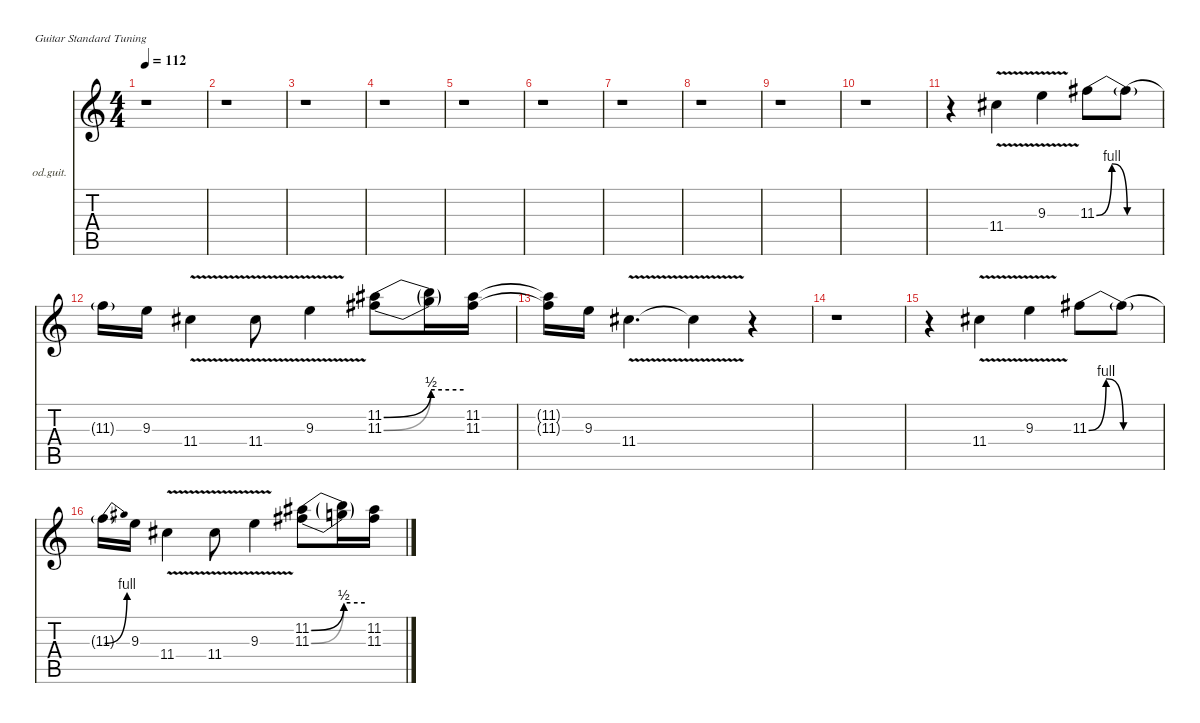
\defaultSystemsLayout 4
\hideDynamics
\bracketExtendMode nobrackets
\firstSystemTrackNameOrientation horizontal
\otherSystemsTrackNameOrientation horizontal
\track ("Gtr. 3" "od.guit.") {instrument overdrivenguitar}
\staff {score tabs}
\tuning (E4 B3 G3 D3 A2 E2)
\ts (4 4)
\beaming (8 2 2 2 2)
\tempo 112
\clef g2
\ks c
r.1{dy f instrument overdrivenguitar} |
r.1 |
r.1 |
r.1 |
r.1 |
r.1 |
r.1 |
r.1 |
r.1 |
r.1 |
r.4 11.4{v acc #}.4 9.3{v}.4 11.3{be (bendrelease 0 0 30 4 30 4 60 0) acc #}.8 11.3{be (hold 0 0 60 0) t acc #}.8 |
11.3{be (hold 0 0 60 0) t acc #}.16 9.3.16 11.4{v acc #}.4 11.4{v acc #}.8 9.3{v}.4 (11.2{be (bend 0 0 60 2) acc #} 11.3{be (bend 0 0 60 2) acc #}).8 (11.2{be (hold 0 2 60 2) t} 11.3{be (hold 0 2 60 2) t}).16 (11.2{acc #} 11.3{acc #}).16 |
(11.2{t acc #} 11.3{t acc #}).16 9.3.16 11.4{v acc #}.4{d} 11.4{v t acc #}.4 r.4 |
r.1 |
r.4 11.4{v acc #}.4 9.3{v}.4 11.3{be (bendrelease 0 0 30 4 30 4 60 0) acc #}.8 11.3{be (hold 0 0 60 0) t acc #}.8 |
11.3{be (bend 0 0 60 4) t acc #}.16 9.3.16 11.4{v acc #}.4 11.4{v acc #}.8 9.3{v}.4 (11.2{be (bend 0 0 60 2) acc #} 11.3{be (bend 0 0 60 2) acc #}).8 (11.2{be (hold 0 2 60 2) t} 11.3{be (hold 0 2 60 2) t}).16 (11.2{acc #} 11.3{acc #}).16
